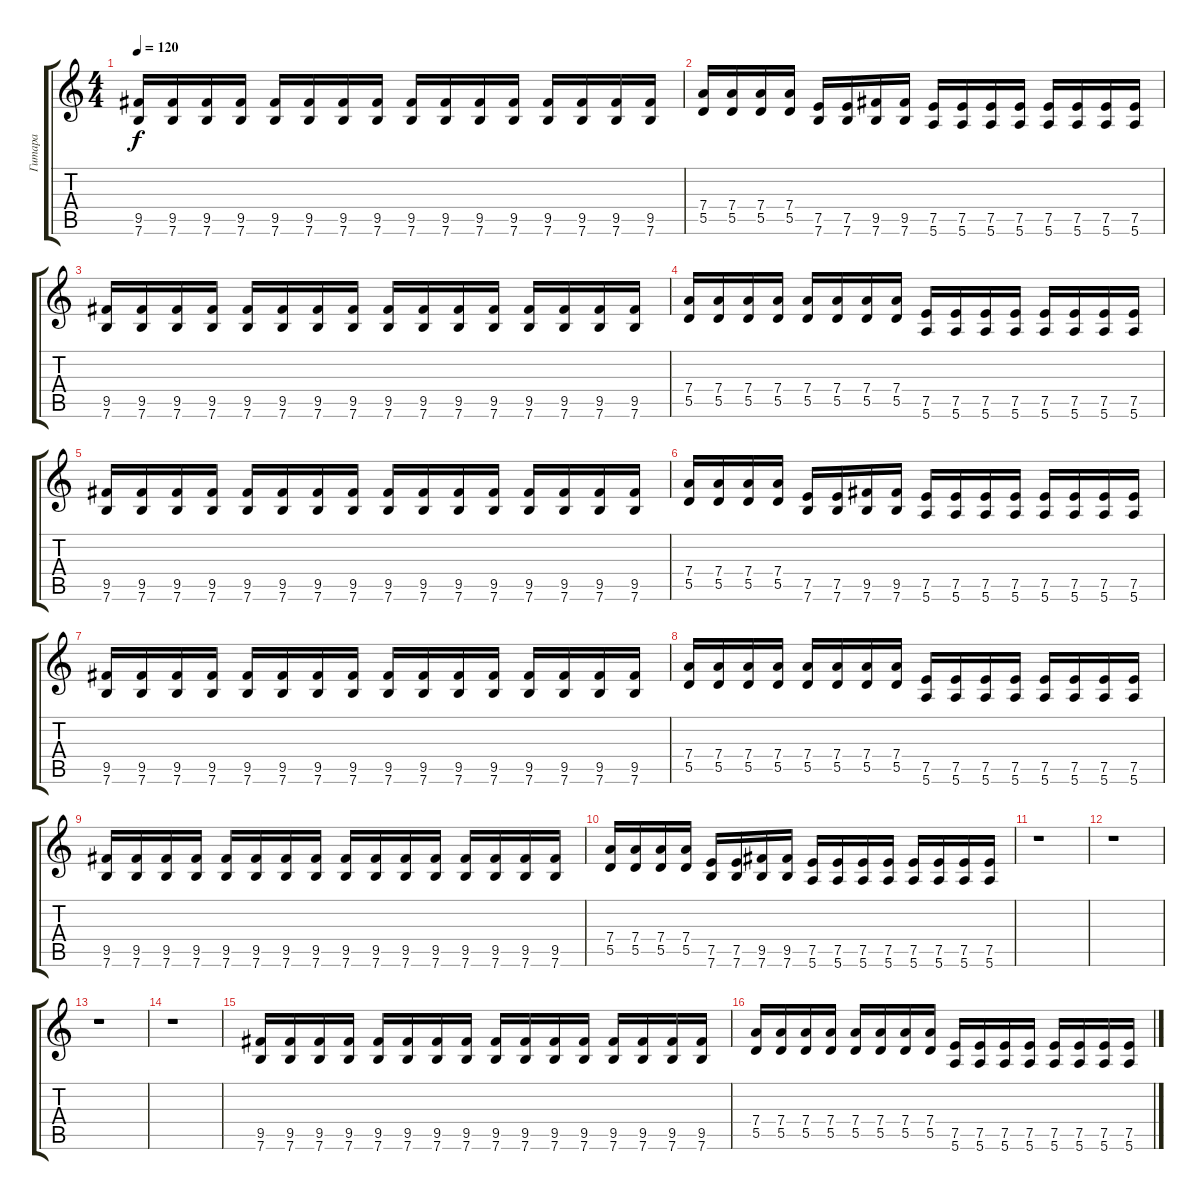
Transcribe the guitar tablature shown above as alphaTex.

\track ("Гитара" "Гитара") {instrument distortionguitar}
\staff {score tabs}
\tuning (E4 B3 G3 D3 A2 E2) {hide}
\ts (4 4)
\tempo 120
\clef g2
\ks c
(9.5 7.6).16{dy f} (9.5 7.6).16 (9.5 7.6).16 (9.5 7.6).16 (9.5 7.6).16 (9.5 7.6).16 (9.5 7.6).16 (9.5 7.6).16 (9.5 7.6).16 (9.5 7.6).16 (9.5 7.6).16 (9.5 7.6).16 (9.5 7.6).16 (9.5 7.6).16 (9.5 7.6).16 (9.5 7.6).16 |
(7.4 5.5).16 (7.4 5.5).16 (7.4 5.5).16 (7.4 5.5).16 (7.5 7.6).16 (7.5 7.6).16 (9.5 7.6).16 (9.5 7.6).16 (7.5 5.6).16 (7.5 5.6).16 (7.5 5.6).16 (7.5 5.6).16 (7.5 5.6).16 (7.5 5.6).16 (7.5 5.6).16 (7.5 5.6).16 |
(9.5 7.6).16 (9.5 7.6).16 (9.5 7.6).16 (9.5 7.6).16 (9.5 7.6).16 (9.5 7.6).16 (9.5 7.6).16 (9.5 7.6).16 (9.5 7.6).16 (9.5 7.6).16 (9.5 7.6).16 (9.5 7.6).16 (9.5 7.6).16 (9.5 7.6).16 (9.5 7.6).16 (9.5 7.6).16 |
(7.4 5.5).16 (7.4 5.5).16 (7.4 5.5).16 (7.4 5.5).16 (7.4 5.5).16 (7.4 5.5).16 (7.4 5.5).16 (7.4 5.5).16 (7.5 5.6).16 (7.5 5.6).16 (7.5 5.6).16 (7.5 5.6).16 (7.5 5.6).16 (7.5 5.6).16 (7.5 5.6).16 (7.5 5.6).16 |
(9.5 7.6).16 (9.5 7.6).16 (9.5 7.6).16 (9.5 7.6).16 (9.5 7.6).16 (9.5 7.6).16 (9.5 7.6).16 (9.5 7.6).16 (9.5 7.6).16 (9.5 7.6).16 (9.5 7.6).16 (9.5 7.6).16 (9.5 7.6).16 (9.5 7.6).16 (9.5 7.6).16 (9.5 7.6).16 |
(7.4 5.5).16 (7.4 5.5).16 (7.4 5.5).16 (7.4 5.5).16 (7.5 7.6).16 (7.5 7.6).16 (9.5 7.6).16 (9.5 7.6).16 (7.5 5.6).16 (7.5 5.6).16 (7.5 5.6).16 (7.5 5.6).16 (7.5 5.6).16 (7.5 5.6).16 (7.5 5.6).16 (7.5 5.6).16 |
(9.5 7.6).16 (9.5 7.6).16 (9.5 7.6).16 (9.5 7.6).16 (9.5 7.6).16 (9.5 7.6).16 (9.5 7.6).16 (9.5 7.6).16 (9.5 7.6).16 (9.5 7.6).16 (9.5 7.6).16 (9.5 7.6).16 (9.5 7.6).16 (9.5 7.6).16 (9.5 7.6).16 (9.5 7.6).16 |
(7.4 5.5).16 (7.4 5.5).16 (7.4 5.5).16 (7.4 5.5).16 (7.4 5.5).16 (7.4 5.5).16 (7.4 5.5).16 (7.4 5.5).16 (7.5 5.6).16 (7.5 5.6).16 (7.5 5.6).16 (7.5 5.6).16 (7.5 5.6).16 (7.5 5.6).16 (7.5 5.6).16 (7.5 5.6).16 |
(9.5 7.6).16 (9.5 7.6).16 (9.5 7.6).16 (9.5 7.6).16 (9.5 7.6).16 (9.5 7.6).16 (9.5 7.6).16 (9.5 7.6).16 (9.5 7.6).16 (9.5 7.6).16 (9.5 7.6).16 (9.5 7.6).16 (9.5 7.6).16 (9.5 7.6).16 (9.5 7.6).16 (9.5 7.6).16 |
(7.4 5.5).16 (7.4 5.5).16 (7.4 5.5).16 (7.4 5.5).16 (7.5 7.6).16 (7.5 7.6).16 (9.5 7.6).16 (9.5 7.6).16 (7.5 5.6).16 (7.5 5.6).16 (7.5 5.6).16 (7.5 5.6).16 (7.5 5.6).16 (7.5 5.6).16 (7.5 5.6).16 (7.5 5.6).16 |
r.1 |
r.1 |
r.1 |
r.1 |
(9.5 7.6).16 (9.5 7.6).16 (9.5 7.6).16 (9.5 7.6).16 (9.5 7.6).16 (9.5 7.6).16 (9.5 7.6).16 (9.5 7.6).16 (9.5 7.6).16 (9.5 7.6).16 (9.5 7.6).16 (9.5 7.6).16 (9.5 7.6).16 (9.5 7.6).16 (9.5 7.6).16 (9.5 7.6).16 |
(7.4 5.5).16 (7.4 5.5).16 (7.4 5.5).16 (7.4 5.5).16 (7.4 5.5).16 (7.4 5.5).16 (7.4 5.5).16 (7.4 5.5).16 (7.5 5.6).16 (7.5 5.6).16 (7.5 5.6).16 (7.5 5.6).16 (7.5 5.6).16 (7.5 5.6).16 (7.5 5.6).16 (7.5 5.6).16
